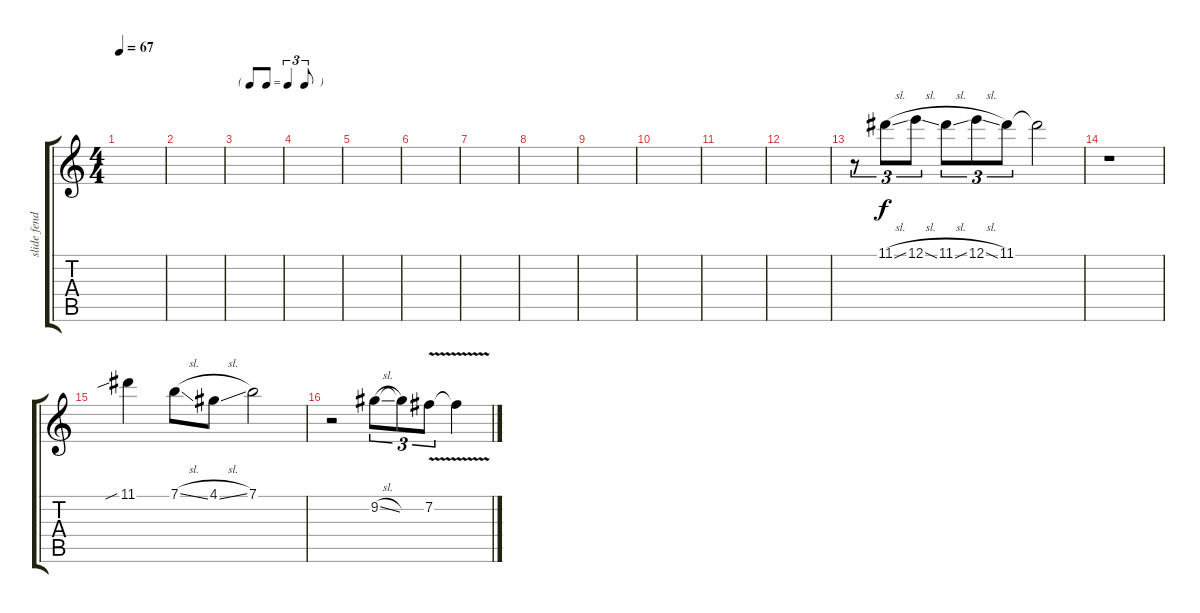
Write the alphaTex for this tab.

\track ("slide fender strat" "slide fend") {instrument electricguitarjazz}
\staff {score tabs}
\tuning (E4 B3 G3 D3 A2 E2) {hide}
\ts (4 4)
\tempo 67
\clef g2
\ks c
|
|
\tf triplet8th
|
|
|
|
|
|
|
|
|
|
r.8{tu (3 2)} 11.1{sl}.8{tu (3 2)} 12.1{sl}.8{tu (3 2)} 11.1{sl}.8{tu (3 2)} 12.1{sl}.8{tu (3 2)} 11.1.8{tu (3 2)} 11.1{t}.2 |
r.1 |
11.1{sib}.4 7.1{sl}.8 4.1{sl}.8 7.1.2 |
r.2 9.2{sl}.8{tu (3 2)} 9.2{t}.8{tu (3 2)} 7.2{v}.8{tu (3 2)} 7.2{t}.4
